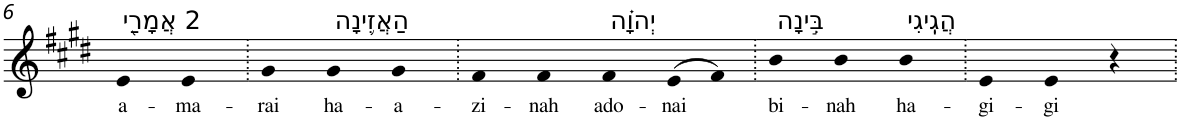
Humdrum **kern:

**kern	**text
*part1	*part1
*staff1	*staff1
*I"Piano	*
*I'Pno	*
!!LO:PB:g=z
*clefG2	*
*k[f#c#g#d#]	*
*E:	*
=6	=6
!LO:TX:a:t=2 אֲמָרַ֖י	!
!	!LO:LY:b
4e	a-
!	!LO:LY:b
4e	-ma-
=7.	=7.
!	!LO:LY:b
4g#	-rai
!LO:TX:a:t=הַאֲזִ֥ינָה	!
!	!LO:LY:b
4g#	ha-
!	!LO:LY:b
4g#	-a-
=8.	=8.
!	!LO:LY:b
4f#	-zi-
!	!LO:LY:b
4f#	-nah
!LO:TX:a:t=יְהוָ֗ה	!
!	!LO:LY:b
4f#	ado-
!	!LO:LY:b
(>8e	-nai
8f#)	.
=9.	=9.
!LO:TX:a:t=בִּ֣ינָה	!
!	!LO:LY:b
4b	bi-
!	!LO:LY:b
4b	-nah
!LO:TX:a:t=הֲגִֽיגִי	!
!	!LO:LY:b
4b	ha-
=10.	=10.
!	!LO:LY:b
4e	-gi-
!	!LO:LY:b
4e	-gi
4r	.
=.	=.
*-	*-
